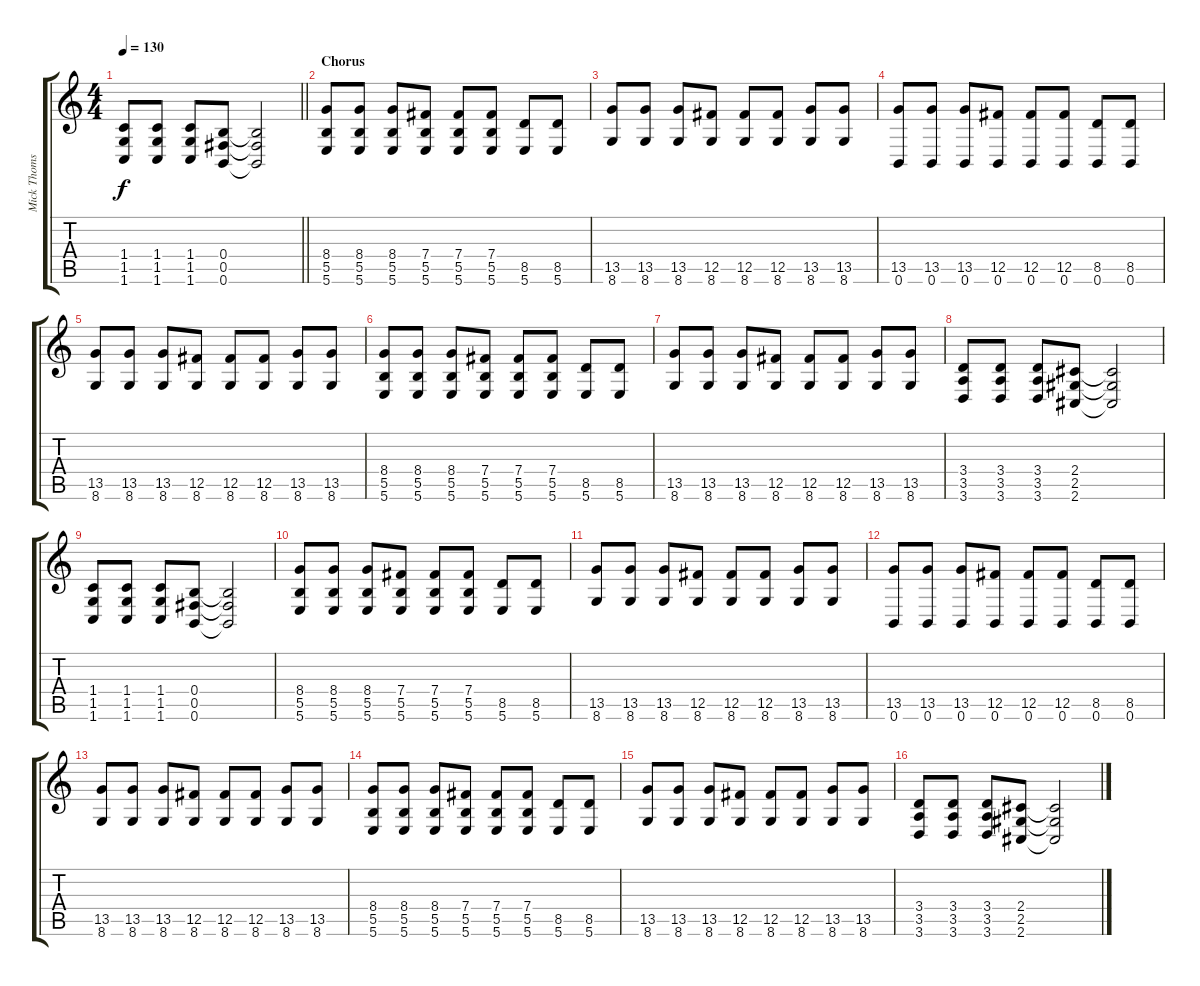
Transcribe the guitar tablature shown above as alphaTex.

\track ("Mick Thomson" "Mick Thoms") {instrument distortionguitar}
\staff {score tabs}
\tuning (Db4 Ab3 E3 B2 Gb2 B1) {hide}
\ts (4 4)
\tempo 130
\clef g2
\barLineRight lightlight
\ks c
(1.4 1.5 1.6).8{dy f} (1.4 1.5 1.6).8 (1.4 1.5 1.6).8 (0.4 0.5 0.6).8 (0.4{t} 0.5{t} 0.6{t}).2 |
\section ("" "Chorus")
(8.4 5.5 5.6).8 (8.4 5.5 5.6).8 (8.4 5.5 5.6).8 (7.4 5.5 5.6).8 (7.4 5.5 5.6).8 (7.4 5.5 5.6).8 (8.5 5.6).8 (8.5 5.6).8 |
(13.5 8.6).8 (13.5 8.6).8 (13.5 8.6).8 (12.5 8.6).8 (12.5 8.6).8 (12.5 8.6).8 (13.5 8.6).8 (13.5 8.6).8 |
(13.5 0.6).8 (13.5 0.6).8 (13.5 0.6).8 (12.5 0.6).8 (12.5 0.6).8 (12.5 0.6).8 (8.5 0.6).8 (8.5 0.6).8 |
(13.5 8.6).8 (13.5 8.6).8 (13.5 8.6).8 (12.5 8.6).8 (12.5 8.6).8 (12.5 8.6).8 (13.5 8.6).8 (13.5 8.6).8 |
(8.4 5.5 5.6).8 (8.4 5.5 5.6).8 (8.4 5.5 5.6).8 (7.4 5.5 5.6).8 (7.4 5.5 5.6).8 (7.4 5.5 5.6).8 (8.5 5.6).8 (8.5 5.6).8 |
(13.5 8.6).8 (13.5 8.6).8 (13.5 8.6).8 (12.5 8.6).8 (12.5 8.6).8 (12.5 8.6).8 (13.5 8.6).8 (13.5 8.6).8 |
(3.4 3.5 3.6).8 (3.4 3.5 3.6).8 (3.4 3.5 3.6).8 (2.4 2.5 2.6).8 (2.4{t} 2.5{t} 2.6{t}).2 |
(1.4 1.5 1.6).8 (1.4 1.5 1.6).8 (1.4 1.5 1.6).8 (0.4 0.5 0.6).8 (0.4{t} 0.5{t} 0.6{t}).2 |
(8.4 5.5 5.6).8 (8.4 5.5 5.6).8 (8.4 5.5 5.6).8 (7.4 5.5 5.6).8 (7.4 5.5 5.6).8 (7.4 5.5 5.6).8 (8.5 5.6).8 (8.5 5.6).8 |
(13.5 8.6).8 (13.5 8.6).8 (13.5 8.6).8 (12.5 8.6).8 (12.5 8.6).8 (12.5 8.6).8 (13.5 8.6).8 (13.5 8.6).8 |
(13.5 0.6).8 (13.5 0.6).8 (13.5 0.6).8 (12.5 0.6).8 (12.5 0.6).8 (12.5 0.6).8 (8.5 0.6).8 (8.5 0.6).8 |
(13.5 8.6).8 (13.5 8.6).8 (13.5 8.6).8 (12.5 8.6).8 (12.5 8.6).8 (12.5 8.6).8 (13.5 8.6).8 (13.5 8.6).8 |
(8.4 5.5 5.6).8 (8.4 5.5 5.6).8 (8.4 5.5 5.6).8 (7.4 5.5 5.6).8 (7.4 5.5 5.6).8 (7.4 5.5 5.6).8 (8.5 5.6).8 (8.5 5.6).8 |
(13.5 8.6).8 (13.5 8.6).8 (13.5 8.6).8 (12.5 8.6).8 (12.5 8.6).8 (12.5 8.6).8 (13.5 8.6).8 (13.5 8.6).8 |
(3.4 3.5 3.6).8 (3.4 3.5 3.6).8 (3.4 3.5 3.6).8 (2.4 2.5 2.6).8 (2.4{t} 2.5{t} 2.6{t}).2
